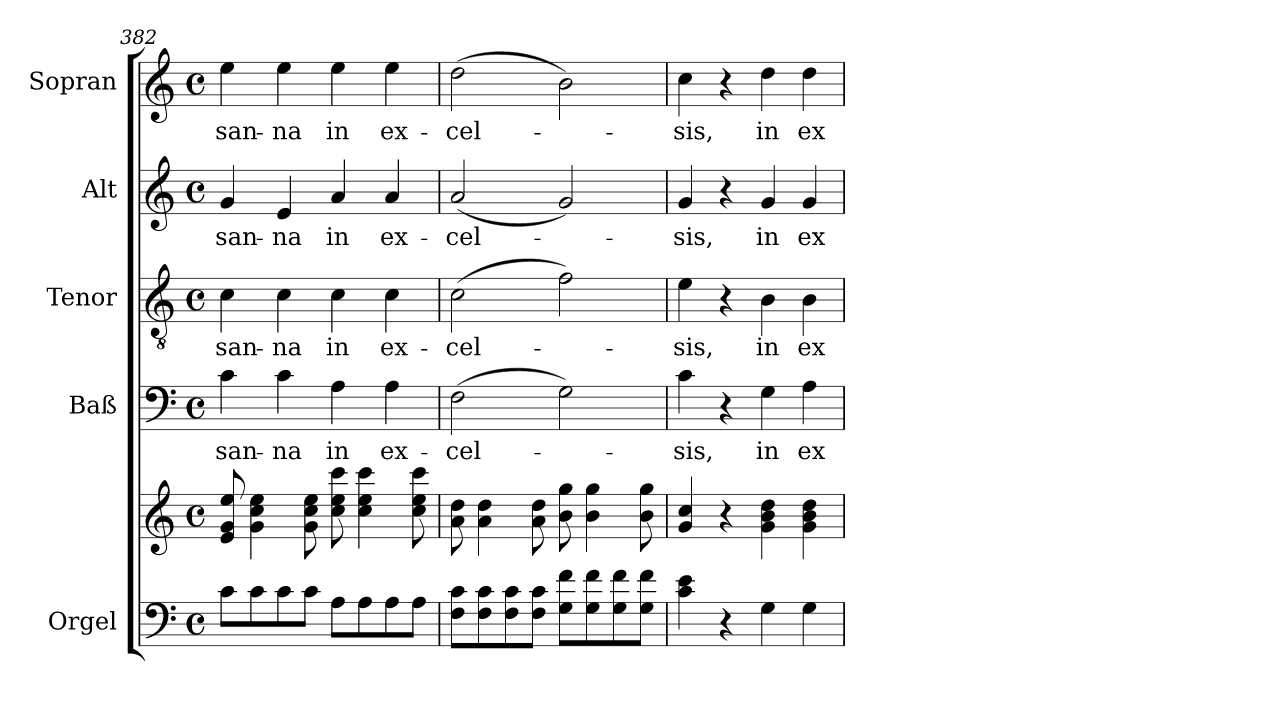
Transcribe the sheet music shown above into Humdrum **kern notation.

**kern	**kern	**kern	**text	**kern	**text	**kern	**text	**kern	**text
*part5	*part5	*part4	*part4	*part3	*part3	*part2	*part2	*part1	*part1
*staff6	*staff5	*staff4	*staff4	*staff3	*staff3	*staff2	*staff2	*staff1	*staff1
*I"Orgel	*	*I"Baß	*	*I"Tenor	*	*I"Alt	*	*I"Sopran	*
*clefF4	*clefG2	*clefF4	*	*clefGv2	*	*clefG2	*	*clefG2	*
*k[]	*k[]	*k[]	*	*k[]	*	*k[]	*	*k[]	*
*C:	*C:	*C:	*	*C:	*	*C:	*	*C:	*
*M4/4	*M4/4	*M4/4	*	*M4/4	*	*M4/4	*	*M4/4	*
*met(c)	*met(c)	*met(c)	*	*met(c)	*	*met(c)	*	*met(c)	*
=382	=382	=382	=382	=382	=382	=382	=382	=382	=382
!	!	!	!LO:LY:b	!	!LO:LY:b	!	!LO:LY:b	!	!LO:LY:b
8c\L	8e/ 8g/ 8ee/	4c\	-san-	4c\	-san-	4g/	-san-	4ee\	-san-
8c\	4g\ 4cc\ 4ee\	.	.	.	.	.	.	.	.
!	!	!	!LO:LY:b	!	!LO:LY:b	!	!LO:LY:b	!	!LO:LY:b
8c\	.	4c\	-na	4c\	-na	4e/	-na	4ee\	-na
8c\J	8g\ 8cc\ 8ee\	.	.	.	.	.	.	.	.
!	!	!	!LO:LY:b	!	!LO:LY:b	!	!LO:LY:b	!	!LO:LY:b
8A\L	8cc\ 8ee\ 8ccc\	4A\	in	4c\	in	4a/	in	4ee\	in
8A\	4cc\ 4ee\ 4ccc\	.	.	.	.	.	.	.	.
!	!	!	!LO:LY:b	!	!LO:LY:b	!	!LO:LY:b	!	!LO:LY:b
8A\	.	4A\	ex-	4c\	ex-	4a/	ex-	4ee\	ex-
8A\J	8cc\ 8ee\ 8ccc\	.	.	.	.	.	.	.	.
=383	=383	=383	=383	=383	=383	=383	=383	=383	=383
!	!	!	!LO:LY:b	!	!LO:LY:b	!	!LO:LY:b	!	!LO:LY:b
8F\ 8c\L	8a\ 8dd\	(>2F\	-cel-	(>2c\	-cel-	(<2a/	-cel-	(>2dd\	-cel-
8F\ 8c\	4a\ 4dd\	.	.	.	.	.	.	.	.
8F\ 8c\	.	.	.	.	.	.	.	.	.
8F\ 8c\J	8a\ 8dd\	.	.	.	.	.	.	.	.
8G\ 8f\L	8b\ 8gg\	2G\)	.	2f\)	.	2g/)	.	2b\)	.
8G\ 8f\	4b\ 4gg\	.	.	.	.	.	.	.	.
8G\ 8f\	.	.	.	.	.	.	.	.	.
8G\ 8f\J	8b\ 8gg\	.	.	.	.	.	.	.	.
=384	=384	=384	=384	=384	=384	=384	=384	=384	=384
!	!	!	!LO:LY:b	!	!LO:LY:b	!	!LO:LY:b	!	!LO:LY:b
4c\ 4e\	4g/ 4cc/	4c\	-sis,	4e\	-sis,	4g/	-sis,	4cc\	-sis,
4r	4r	4r	.	4r	.	4r	.	4r	.
!	!	!	!LO:LY:b	!	!LO:LY:b	!	!LO:LY:b	!	!LO:LY:b
4G\	4g\ 4b\ 4dd\	4G\	in	4B\	in	4g/	in	4dd\	in
!	!	!	!LO:LY:b	!	!LO:LY:b	!	!LO:LY:b	!	!LO:LY:b
4G\	4g\ 4b\ 4dd\	4A\	ex-	4B\	ex-	4g/	ex-	4dd\	ex-
=	=	=	=	=	=	=	=	=	=
*-	*-	*-	*-	*-	*-	*-	*-	*-	*-
